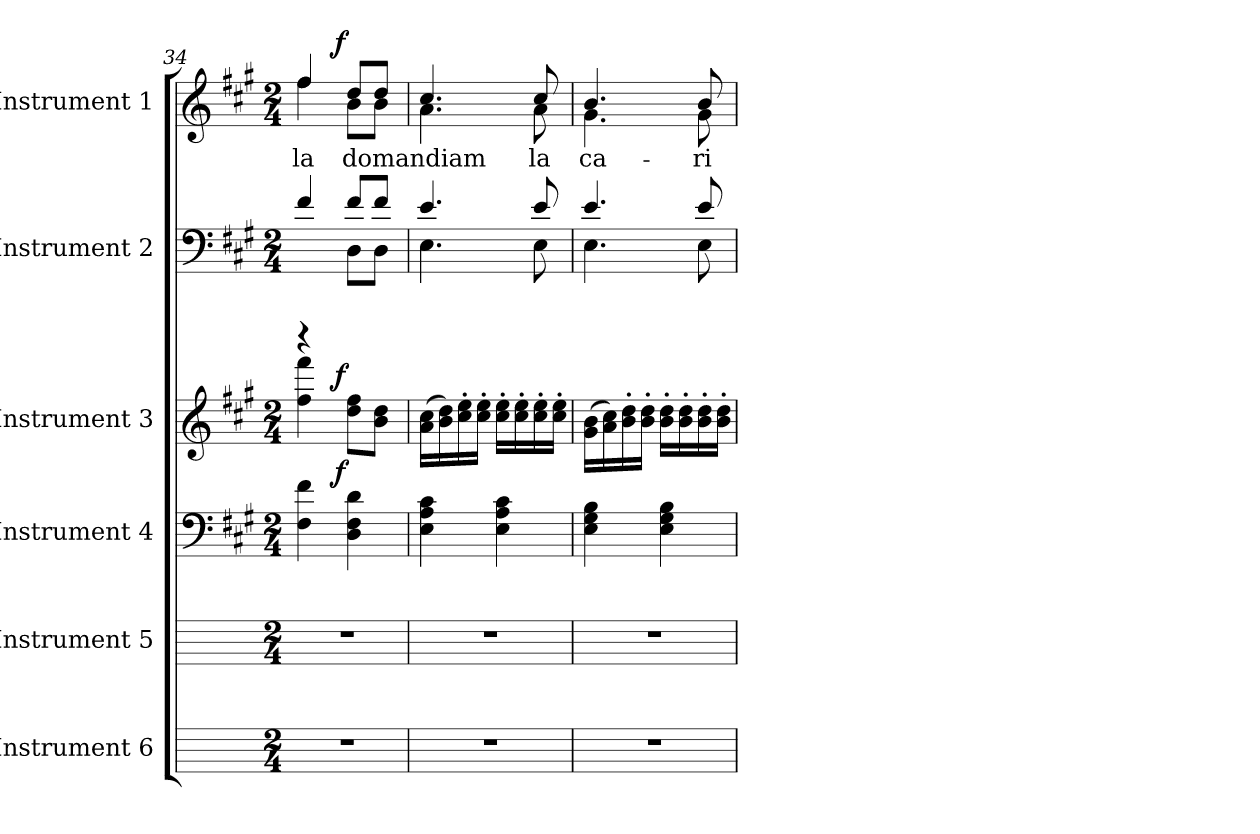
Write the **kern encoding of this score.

**kern	**kern	**kern	**dynam	**kern	**dynam	**kern	**kern	**text	**dynam
*part6	*part5	*part4	*part4	*part3	*part3	*part2	*part1	*part1	*part1
*staff6	*staff5	*staff4	*staff4	*staff3	*staff3	*staff2	*staff1	*staff1	*staff1
*I"Instrument 6	*I"Instrument 5	*I"Instrument 4	*	*I"Instrument 3	*	*I"Instrument 2	*I"Instrument 1	*	*
*	*	*clefF4	*	*clefG2	*	*clefF4	*clefG2	*	*
*k[]	*k[]	*k[f#c#g#]	*	*k[f#c#g#]	*	*k[f#c#g#]	*k[f#c#g#]	*	*
*C:	*C:	*A:	*	*A:	*	*A:	*A:	*	*
*M2/4	*M2/4	*M2/4	*	*M2/4	*	*M2/4	*M2/4	*	*
=34	=34	=34	=34	=34	=34	=34	=34	=34	=34
*	*	*	*	*	*	*^	*^	*	*
!	!	!	!	!	!	!	!	!	!	!LO:LY:b:cj	!
*	*	*^	*	*^	*	*	*	*	*^	*	*
2r	2r	4f#\ 4F#\	8..ryy	.	4fff#\ 4ff#\	8..ryy	.	4f#/	4rAAAA	4ff#/	4ff#\	8..ryy	la	.
!	!	!	!	!LO:DY:a	!	!	!LO:DY:a	!	!	!	!	!	!	!LO:DY:b
.	.	.	4ryy	f	.	4ryy	f	.	.	.	.	4ryy	.	f
!	!	!	!	!	!	!	!	!	!	!	!	!	!LO:LY:b:cj	!
.	.	4d\ 4F#\ 4D\	.	.	8ff#\ 8dd\L	.	.	8f#/L	8D\L	8dd/L	8b\L	.	domandiam	.
!	!	!	!	!	!	!	!	!	!	!	!	!	!LO:LY:b:cj	!
.	.	.	.	.	8dd\ 8b\J	.	.	8f#/J	8D\J	8dd/J	8b\J	.	.	.
.	.	.	32ryy	.	.	32ryy	.	.	.	.	.	32ryy	.	.
=35	=35	=35	=35	=35	=35	=35	=35	=35	=35	=35	=35	=35	=35	=35
!	!	!	!	!	!	!	!	!	!	!	!	!	!LO:LY:b:cj	!
*	*	*v	*v	*	*	*	*	*	*	*	*v	*v	*	*
*	*	*	*	*v	*v	*	*	*	*	*	*	*
2r	2r	4c#\ 4A\ 4E\	.	(>16cc#\ 16a\L	.	4.e/	4.E\	4.cc#/	4.a\	.	.
.	.	.	.	16dd\ 16b\)	.	.	.	.	.	.	.
.	.	.	.	16ee\'< 16cc#\'<	.	.	.	.	.	.	.
.	.	.	.	16ee\'< 16cc#\'<J	.	.	.	.	.	.	.
.	.	4c#\ 4A\ 4E\	.	16ee\'< 16cc#\'<L	.	.	.	.	.	.	.
.	.	.	.	16ee\'< 16cc#\'<	.	.	.	.	.	.	.
!	!	!	!	!	!	!	!	!	!	!LO:LY:b:cj	!
.	.	.	.	16ee\'< 16cc#\'<	.	8e/	8E\	8cc#/	8a\	la	.
.	.	.	.	16ee\'< 16cc#\'<J	.	.	.	.	.	.	.
!!LO:LB:g=z	!!
=36	=36	=36	=36	=36	=36	=36	=36	=36	=36	=36	=36
!	!	!	!	!	!	!	!	!	!	!LO:LY:b:cj	!
2r	2r	4B\ 4G#\ 4E\	.	(>16b\ 16g#\L	.	4.e/	4.E\	4.b/	4.g#\	ca-	.
.	.	.	.	16cc#\ 16a\)	.	.	.	.	.	.	.
.	.	.	.	16dd\'< 16b\'<	.	.	.	.	.	.	.
.	.	.	.	16dd\'< 16b\'<J	.	.	.	.	.	.	.
.	.	4B\ 4G#\ 4E\	.	16dd\'< 16b\'<L	.	.	.	.	.	.	.
.	.	.	.	16dd\'< 16b\'<	.	.	.	.	.	.	.
!	!	!	!	!	!	!	!	!	!	!LO:LY:b:cj	!
.	.	.	.	16dd\'< 16b\'<	.	8e/	8E\	8b/	8g#\	-ri-	.
.	.	.	.	16dd\'< 16b\'<J	.	.	.	.	.	.	.
*	*	*	*	*	*	*v	*v	*	*	*	*
*	*	*	*	*	*	*	*v	*v	*	*
=	=	=	=	=	=	=	=	=	=
*-	*-	*-	*-	*-	*-	*-	*-	*-	*-
